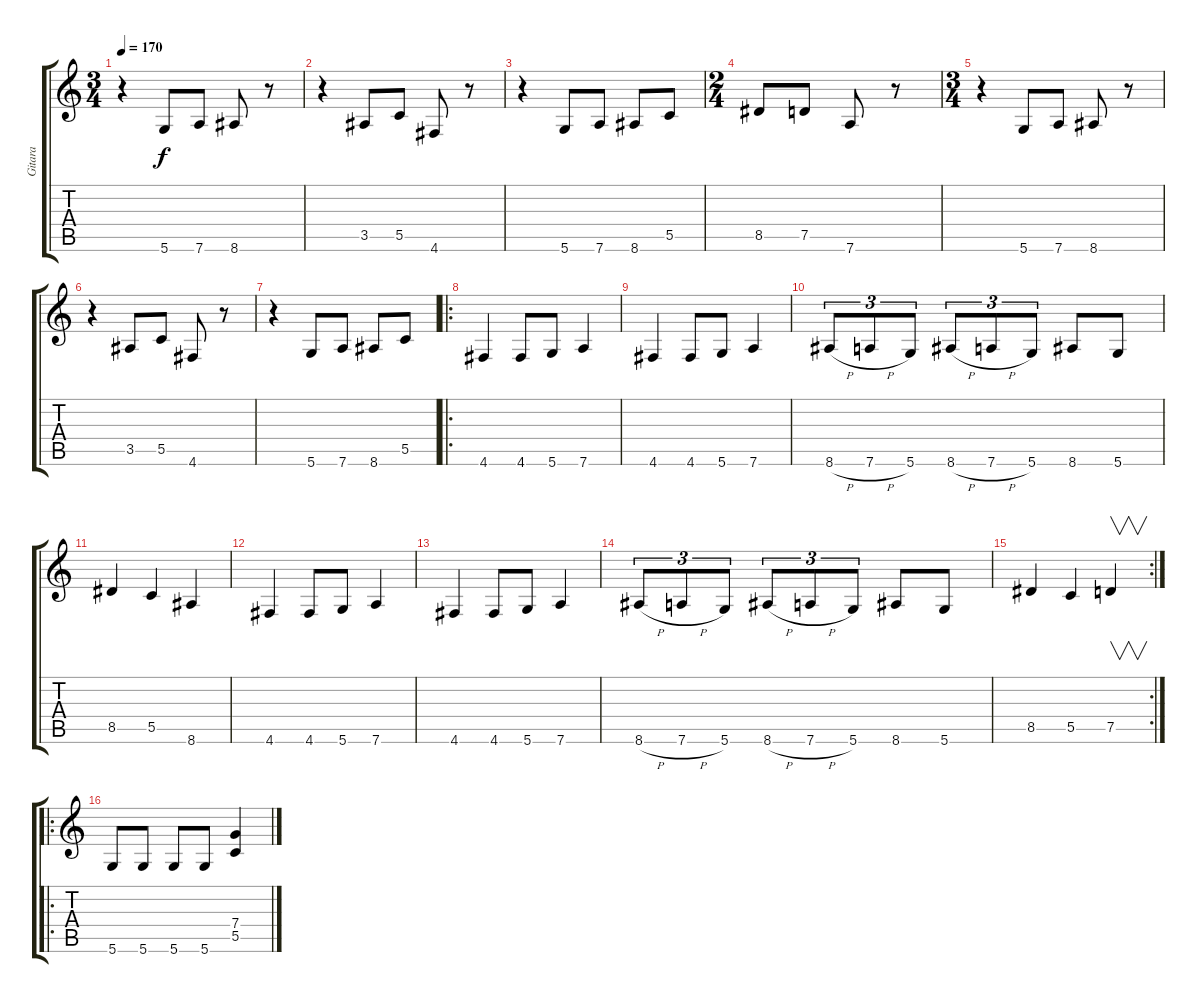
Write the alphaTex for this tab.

\track ("Gitara" "Gitara") {instrument distortionguitar}
\staff {score tabs}
\tuning (D4 A3 F3 C3 G2 D2) {hide}
\ts (3 4)
\tempo 170
\clef g2
\ks c
r.4{dy f} 5.6.8 7.6.8 8.6.8 r.8 |
r.4 3.5.8 5.5.8 4.6.8 r.8 |
r.4 5.6.8 7.6.8 8.6.8 5.5.8 |
\ts (2 4)
8.5.8 7.5.8 7.6.8 r.8 |
\ts (3 4)
r.4 5.6.8 7.6.8 8.6.8 r.8 |
r.4 3.5.8 5.5.8 4.6.8 r.8 |
r.4 5.6.8 7.6.8 8.6.8 5.5.8 |
\ro
4.6.4 4.6.8 5.6.8 7.6.4 |
4.6.4 4.6.8 5.6.8 7.6.4 |
8.6{h}.8{tu (3 2)} 7.6{h}.8{tu (3 2)} 5.6.8{tu (3 2)} 8.6{h}.8{tu (3 2)} 7.6{h}.8{tu (3 2)} 5.6.8{tu (3 2)} 8.6.8 5.6.8 |
8.5.4 5.5.4 8.6.4 |
4.6.4 4.6.8 5.6.8 7.6.4 |
4.6.4 4.6.8 5.6.8 7.6.4 |
8.6{h}.8{tu (3 2)} 7.6{h}.8{tu (3 2)} 5.6.8{tu (3 2)} 8.6{h}.8{tu (3 2)} 7.6{h}.8{tu (3 2)} 5.6.8{tu (3 2)} 8.6.8 5.6.8 |
\rc 2
8.5.4 5.5.4 7.5.4{v} |
\ro
5.6.8 5.6.8 5.6.8 5.6.8 (7.4 5.5).4
